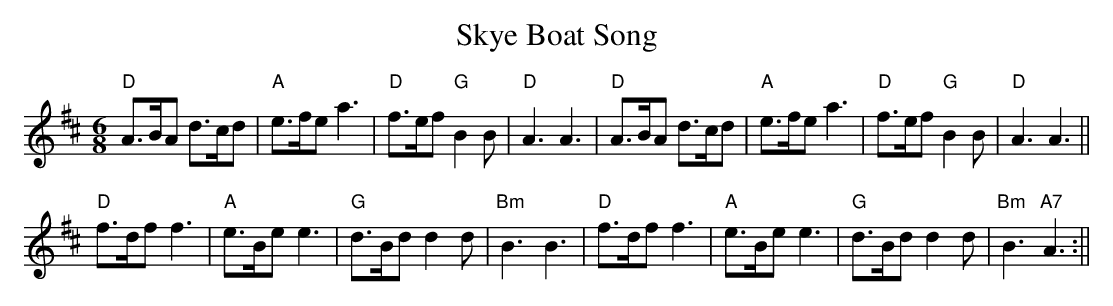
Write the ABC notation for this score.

X:1
T:Skye Boat Song
M:6/8
L:1/8
K:D
"D"A>BA d>cd | "A"e>fe a3 | "D"f>ef "G"B2 B | "D"A3 A3 |\
"D"A>BA d>cd | "A"e>fe a3 | "D"f>ef "G"B2 B | "D"A3 A3 ||
"D"f>df f3 | "A"e>Be e3 | "G"d>Bd d2 d | "Bm"B3 B3 |\
"D"f>df f3 | "A"e>Be e3 | "G"d>Bd d2 d | "Bm"B3 "A7"A3 :||
